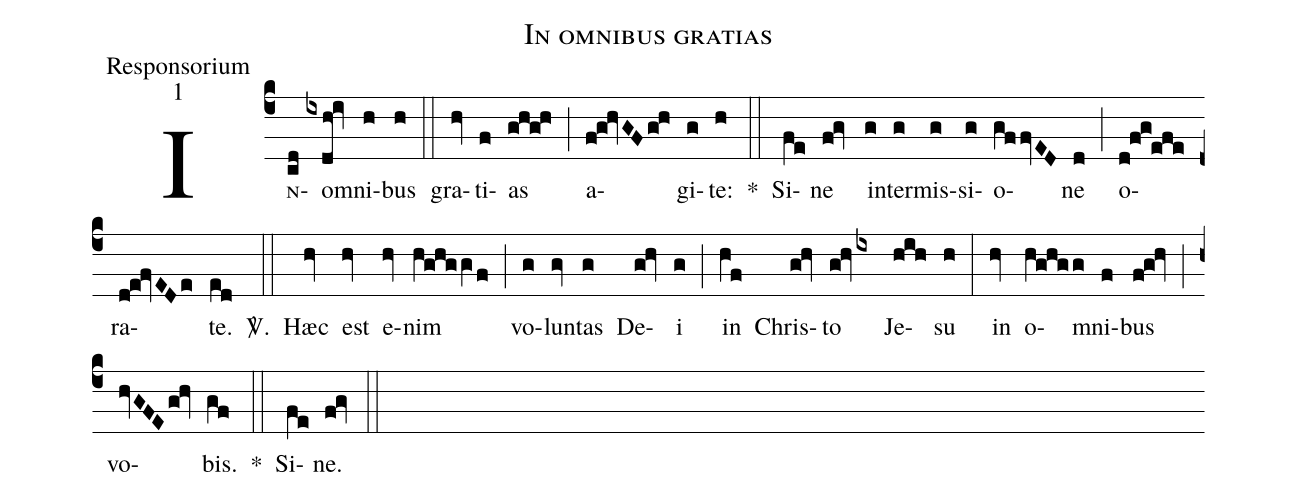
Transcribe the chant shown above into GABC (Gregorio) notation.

name:In omnibus gratias;
office-part:Responsorium;
mode:1;
%%
(c4) <sc>In(cd)</sc> om(ixdh!iv)ni(h)bus(h) (::) gra(hv)ti(f)as(g!h!g!h) (;) a-(f!g!hvGFg!h)gi(g)te:(h) *(::) Si(fV!e)ne(f!gv) in(g)ter(g)mis(g)si(g)o-(gf/fvED)ne(d) (;) o-(d!f!g!e!f!e)ra(d!e!fvEDe)te.(ed) <sp>V/</sp>.(::) Hæc(hv) est(hv) e-(hv)nim(hV!g!h!ggVf) (;) vo(g)lun(gv)tas(g) De(g!hv)i(g) (;) in(hV!f) Chris(g!hv)to(g!hv/ix) Je(hih)su(h) (:) in(hv) o(hV!g!h!g/g)mni(f)bus(f!g!hv) (;) vo(hvGFEg!hv)bis.(gf) *(::) Si(fV!e)ne.(f!gv) (::)
